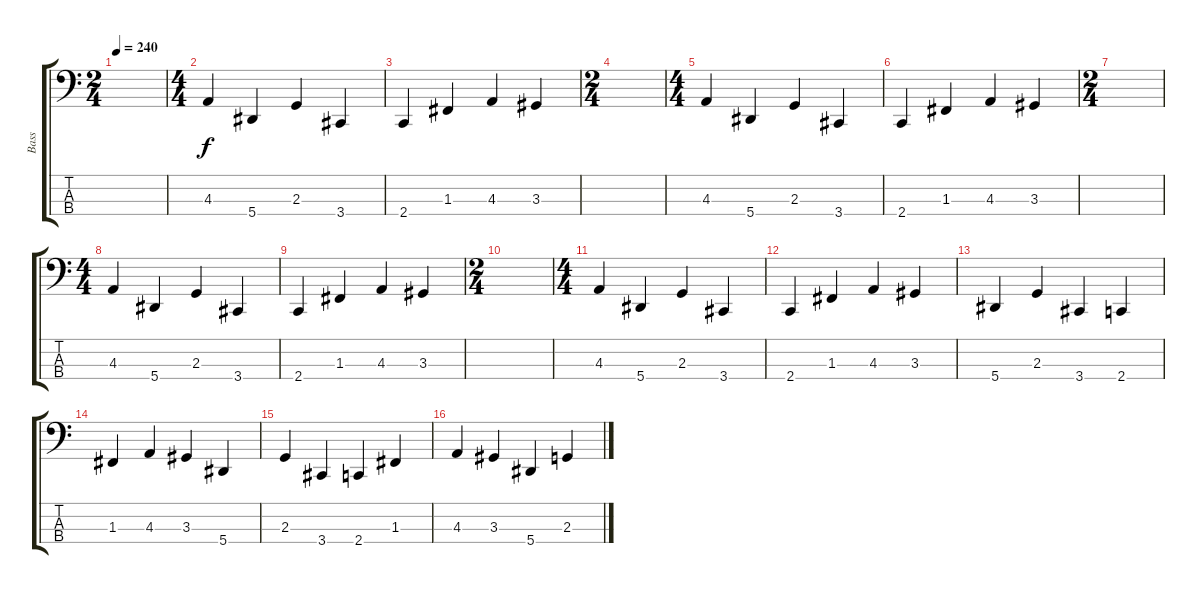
\track ("Bass" "Bass") {instrument electricbasspick}
\staff {score tabs}
\tuning (Eb2 Bb1 F1 Bb0) {hide}
\ts (2 4)
\tempo 240
\clef f4
\ks c
|
\ts (4 4)
4.3.4 5.4.4 2.3.4 3.4.4 |
2.4.4 1.3.4 4.3.4 3.3.4 |
\ts (2 4)
|
\ts (4 4)
4.3.4 5.4.4 2.3.4 3.4.4 |
2.4.4 1.3.4 4.3.4 3.3.4 |
\ts (2 4)
|
\ts (4 4)
4.3.4 5.4.4 2.3.4 3.4.4 |
2.4.4 1.3.4 4.3.4 3.3.4 |
\ts (2 4)
|
\ts (4 4)
4.3.4 5.4.4 2.3.4 3.4.4 |
2.4.4 1.3.4 4.3.4 3.3.4 |
5.4.4 2.3.4 3.4.4 2.4.4 |
1.3.4 4.3.4 3.3.4 5.4.4 |
2.3.4 3.4.4 2.4.4 1.3.4 |
4.3.4 3.3.4 5.4.4 2.3.4
